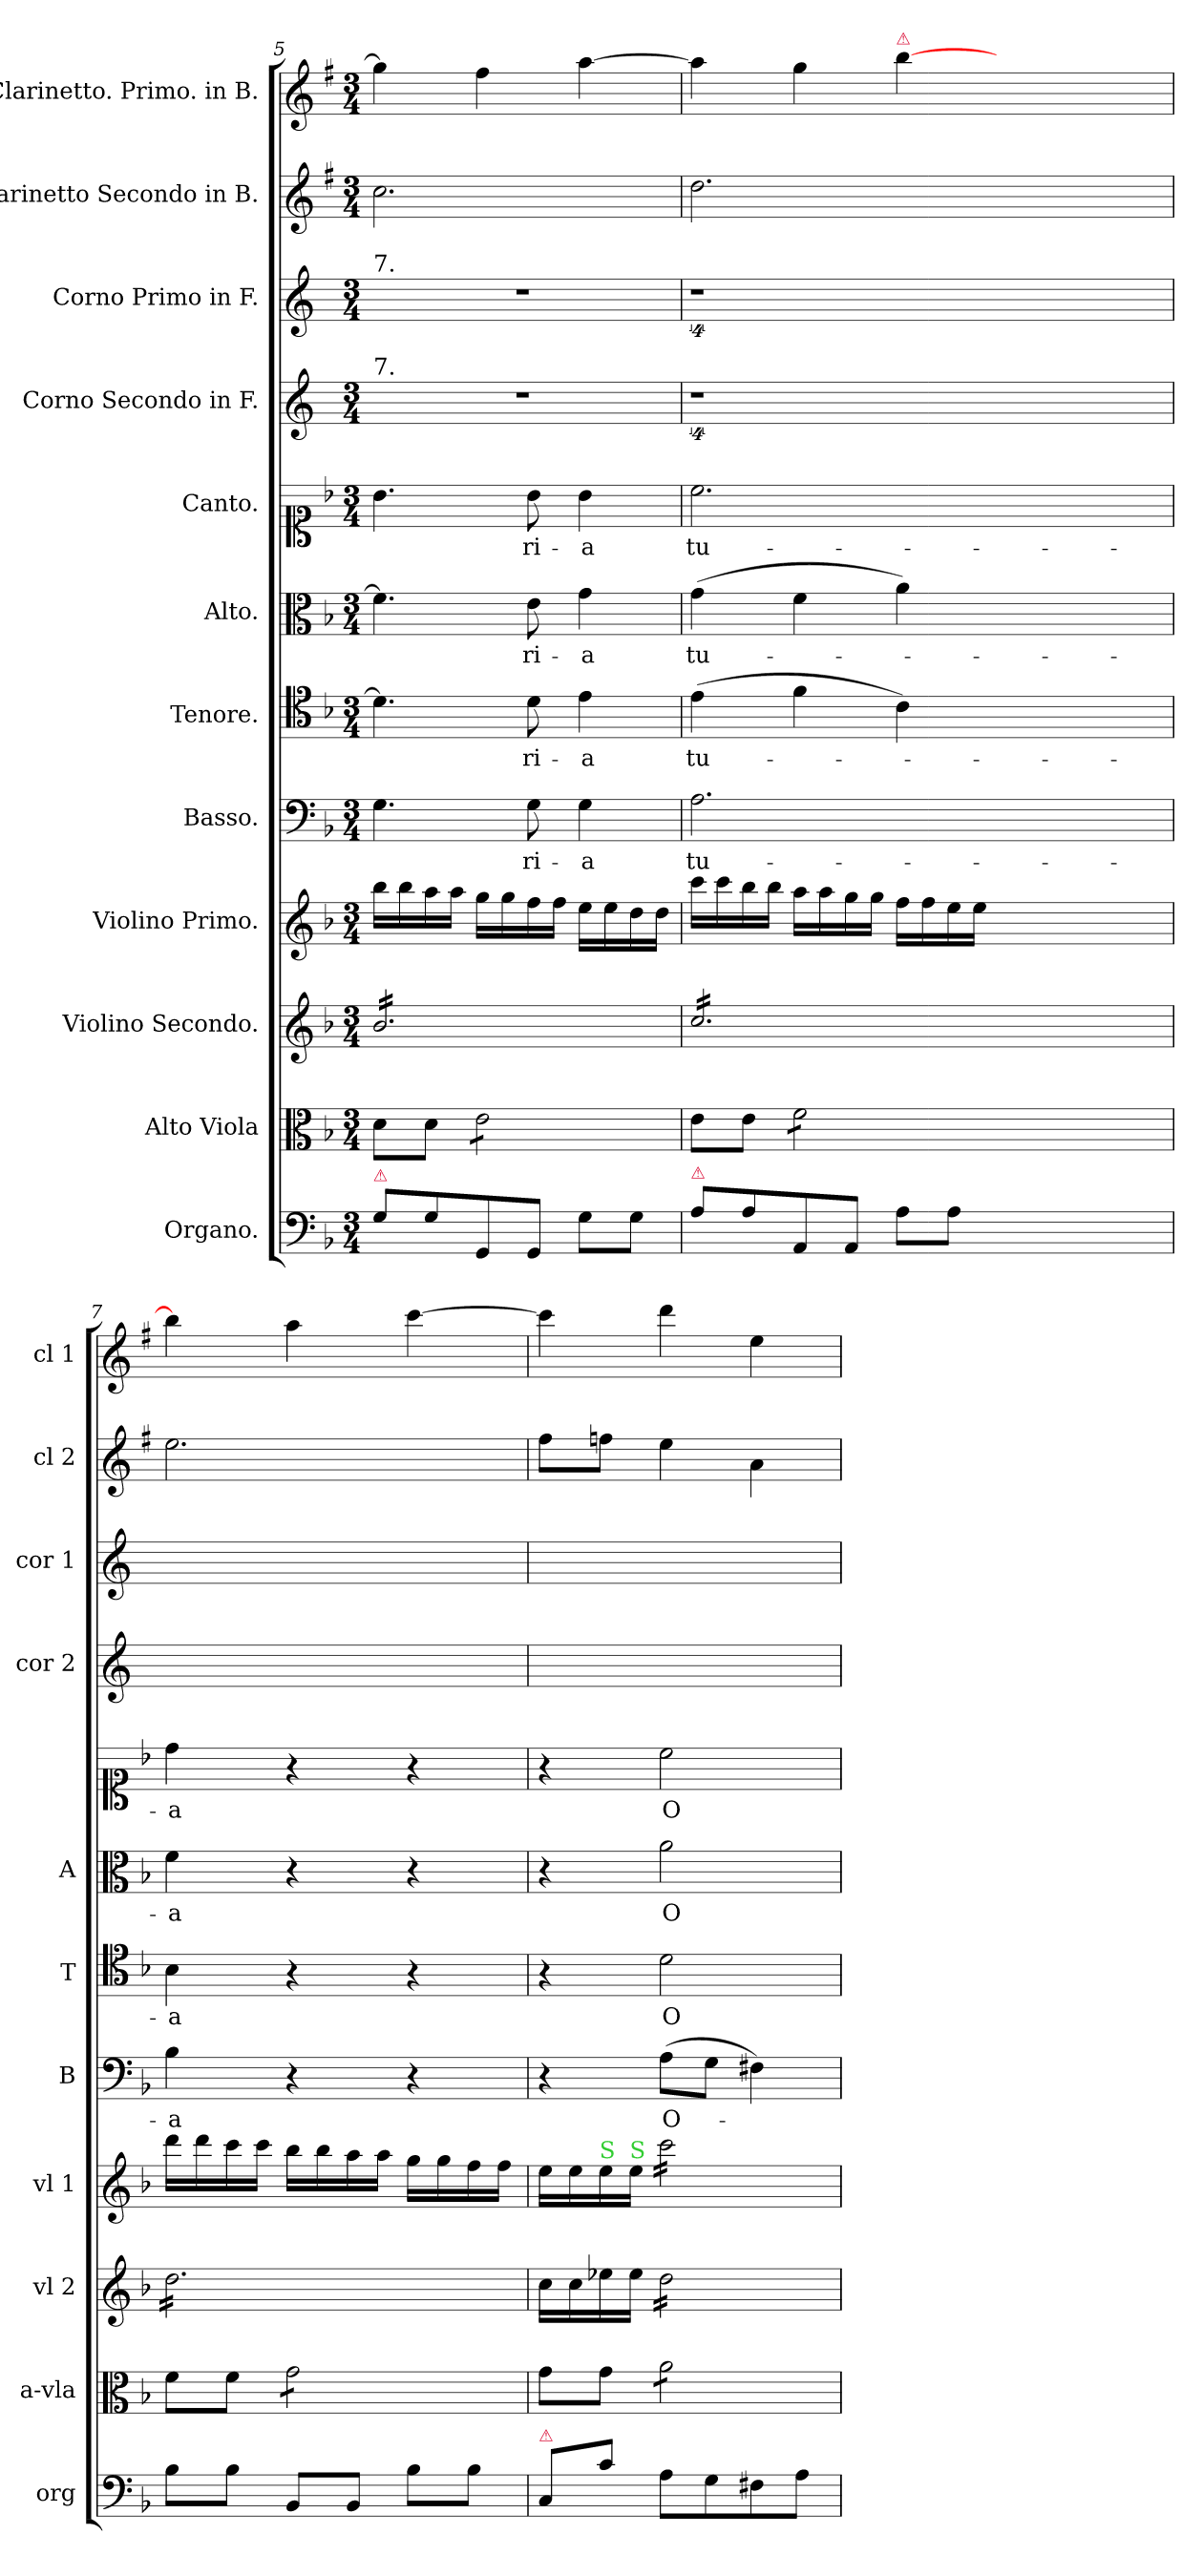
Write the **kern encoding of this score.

**kern	**kern	**kern	**kern	**kern	**text	**kern	**text	**kern	**text	**kern	**text	**kern	**kern	**kern	**kern
*part12	*part11	*part10	*part9	*part8	*part8	*part7	*part7	*part6	*part6	*part5	*part5	*part4	*part3	*part2	*part1
*staff12	*staff11	*staff10	*staff9	*staff8	*staff8	*staff7	*staff7	*staff6	*staff6	*staff5	*staff5	*staff4	*staff3	*staff2	*staff1
*I"Organo.	*I"Alto Viola	*I"Violino Secondo.	*I"Violino Primo.	*I"Basso.	*	*I"Tenore.	*	*I"Alto.	*	*I"Canto.	*	*I"Corno Secondo in F.	*I"Corno Primo in F.	*I"Clarinetto Secondo in B.	*I"Clarinetto. Primo. in B.
*I'org	*I'a-vla	*I'vl 2	*I'vl 1	*I'B	*	*I'T	*	*I'A	*	*	*	*I'cor 2	*I'cor 1	*I'cl 2	*I'cl 1
*clefF4	*clefC3	*clefG2	*clefG2	*clefF4	*	*clefC4	*	*clefC3	*	*clefC1	*	*clefG2	*clefG2	*clefG2	*clefG2
*	*	*	*	*	*	*	*	*	*	*	*	*ITrd4c7	*ITrd4c7	*ITrd1c2	*ITrd1c2
*k[b-]	*k[b-]	*k[b-]	*k[b-]	*k[b-]	*	*k[b-]	*	*k[b-]	*	*k[b-]	*	*k[b-]	*k[b-]	*k[b-]	*k[b-]
*F:	*F:	*F:	*F:	*F:	*	*F:	*	*F:	*	*F:	*	*	*	*F:	*F:
*M3/4	*M3/4	*M3/4	*M3/4	*M3/4	*	*M3/4	*	*M3/4	*	*M3/4	*	*M3/4	*M3/4	*M3/4	*M3/4
=5	=5	=5	=5	=5	=5	=5	=5	=5	=5	=5	=5	=5	=5	=5	=5
!	!	!	!	!	!	!	!	!	!	!	!	!	!LO:TX:a:t=7.	!	!
!	!	!	!	!	!	!	!	!	!	!	!	!LO:TX:a:t=7.	!	!	!
!LO:TX:a:color=crimson:t=⚠	!	!	!	!	!	!	!	!	!	!	!	!	!	!	!
*	*	*tremolo	*	*	*	*	*	*	*	*	*	*	*	*	*
8G\L	8d\L	16b-/LL	16bb-\LL	4.G\	.	4.d\]	.	4.f\]	.	4.b-\	.	2.r	2.r	2.b-\	4ff\]
.	.	16b-/	16bb-\	.	.	.	.	.	.	.	.	.	.	.	.
8G\	8d\J	16b-/	16aa\	.	.	.	.	.	.	.	.	.	.	.	.
.	.	16b-/	16aa\JJ	.	.	.	.	.	.	.	.	.	.	.	.
*	*tremolo	*	*	*	*	*	*	*	*	*	*	*	*	*	*
8GG/	8e\L	16b-/	16gg\LL	.	.	.	.	.	.	.	.	.	.	.	4ee\
.	.	16b-/	16gg\	.	.	.	.	.	.	.	.	.	.	.	.
8GG/J	8e\	16b-/	16ff\	8G\	-ri-	8d\	-ri-	8e\	-ri-	8b-\	-ri-	.	.	.	.
.	.	16b-/	16ff\JJ	.	.	.	.	.	.	.	.	.	.	.	.
8G\L	8e\	16b-/	16ee\LL	4G\	-a	4e\	-a	4g\	-a	4b-\	-a	.	.	.	[4gg\
.	.	16b-/	16ee\	.	.	.	.	.	.	.	.	.	.	.	.
8G\J	8e\J	16b-/	16dd\	.	.	.	.	.	.	.	.	.	.	.	.
*	*Xtremolo	*	*	*	*	*	*	*	*	*	*	*	*	*	*
.	.	16b-/JJ	16dd\JJ	.	.	.	.	.	.	.	.	.	.	.	.
=6	=6	=6	=6	=6	=6	=6	=6	=6	=6	=6	=6	=6	=6	=6	=6
!LO:TX:a:color=crimson:t=⚠	!	!	!	!	!	!	!	!	!	!	!	!	!	!	!
8A\L	8e\L	16cc/LL	16ccc\LL	2.A\	tu-	(4e\	tu-	(4g\	tu-	2.cc\	tu-	4%9r	4%9r	2.cc\	4gg\]
.	.	16cc/	16ccc\	.	.	.	.	.	.	.	.	.	.	.	.
8A\	8e\J	16cc/	16bb-\	.	.	.	.	.	.	.	.	.	.	.	.
.	.	16cc/	16bb-\JJ	.	.	.	.	.	.	.	.	.	.	.	.
*	*tremolo	*	*	*	*	*	*	*	*	*	*	*	*	*	*
8AA/	8f\L	16cc/	16aa\LL	.	.	4f\	.	4f\	.	.	.	.	.	.	4ff\
.	.	16cc/	16aa\	.	.	.	.	.	.	.	.	.	.	.	.
8AA/J	8f\	16cc/	16gg\	.	.	.	.	.	.	.	.	.	.	.	.
.	.	16cc/	16gg\JJ	.	.	.	.	.	.	.	.	.	.	.	.
!	!	!	!	!	!	!	!	!	!	!	!	!	!	!	!LO:TX:a:color=crimson:t=⚠
8A\L	8f\	16cc/	16ff\LL	.	.	4c\)	.	4a\)	.	.	.	.	.	.	[4aa\
.	.	16cc/	16ff\	.	.	.	.	.	.	.	.	.	.	.	.
8A\J	8f\J	16cc/	16ee\	.	.	.	.	.	.	.	.	.	.	.	.
*	*Xtremolo	*	*	*	*	*	*	*	*	*	*	*	*	*	*
.	.	16cc/JJ	16ee\JJ	.	.	.	.	.	.	.	.	.	.	.	.
1.ryy	1.ryy	1.ryy	1.ryy	1.ryy	.	1.ryy	.	1.ryy	.	1.ryy	.	.	.	1.ryy	1.ryy
=7	=7	=7	=7	=7	=7	=7	=7	=7	=7	=7	=7	=7	=7	=7	=7
8B-\L	8f\L	16dd\LL	16ddd\LL	4B-\	-a	4B-\	-a	4f\	-a	4dd\	-a	2.ryy	2.ryy	2.dd\	4aa\]
.	.	16dd\	16ddd\	.	.	.	.	.	.	.	.	.	.	.	.
8B-\J	8f\J	16dd\	16ccc\	.	.	.	.	.	.	.	.	.	.	.	.
.	.	16dd\	16ccc\JJ	.	.	.	.	.	.	.	.	.	.	.	.
*	*tremolo	*	*	*	*	*	*	*	*	*	*	*	*	*	*
8BB-/L	8g\L	16dd\	16bb-\LL	4r	.	4r	.	4r	.	4r	.	.	.	.	4gg\
.	.	16dd\	16bb-\	.	.	.	.	.	.	.	.	.	.	.	.
8BB-/J	8g\	16dd\	16aa\	.	.	.	.	.	.	.	.	.	.	.	.
.	.	16dd\	16aa\JJ	.	.	.	.	.	.	.	.	.	.	.	.
8B-\L	8g\	16dd\	16gg\LL	4r	.	4r	.	4r	.	4r	.	.	.	.	[4bb-\
.	.	16dd\	16gg\	.	.	.	.	.	.	.	.	.	.	.	.
8B-\J	8g\J	16dd\	16ff\	.	.	.	.	.	.	.	.	.	.	.	.
*	*Xtremolo	*	*	*	*	*	*	*	*	*	*	*	*	*	*
.	.	16dd\JJ	16ff\JJ	.	.	.	.	.	.	.	.	.	.	.	.
*	*	*Xtremolo	*	*	*	*	*	*	*	*	*	*	*	*	*
=8	=8	=8	=8	=8	=8	=8	=8	=8	=8	=8	=8	=8	=8	=8	=8
!LO:TX:a:color=crimson:t=⚠	!	!	!	!	!	!	!	!	!	!	!	!	!	!	!
8C/L	8g\L	16cc\LL	16ee\LL	4r	.	4r	.	4r	.	4r	.	2.ryy	2.ryy	8ee\L	4bb-\]
.	.	16cc\	16ee\	.	.	.	.	.	.	.	.	.	.	.	.
!	!	!	!LO:TX:a:color=limegreen:t=S	!	!	!	!	!	!	!	!	!	!	!	!
8c\J	8g\J	16ee-X\	16ee\	.	.	.	.	.	.	.	.	.	.	8ee-X\J	.
!	!	!	!LO:TX:a:color=limegreen:t=S	!	!	!	!	!	!	!	!	!	!	!	!
.	.	16ee-\JJ	16ee\JJ	.	.	.	.	.	.	.	.	.	.	.	.
*	*tremolo	*	*	*	*	*	*	*	*	*	*	*	*	*	*
*	*	*tremolo	*	*	*	*	*	*	*	*	*	*	*	*	*
*	*	*	*tremolo	*	*	*	*	*	*	*	*	*	*	*	*
8A\L	8a\L	16dd\LL	16ccc\LL	(8A\L	O-	2d\	O-	2a\	O-	2cc\	O-	.	.	4dd\	4ccc\
.	.	16dd\	16ccc\	.	.	.	.	.	.	.	.	.	.	.	.
8G\	8a\	16dd\	16ccc\	8G\J	.	.	.	.	.	.	.	.	.	.	.
.	.	16dd\	16ccc\	.	.	.	.	.	.	.	.	.	.	.	.
8F#X\	8a\	16dd\	16ccc\	4F#X\)	.	.	.	.	.	.	.	.	.	4g\	4dd\
.	.	16dd\	16ccc\	.	.	.	.	.	.	.	.	.	.	.	.
8A\J	8a\J	16dd\	16ccc\	.	.	.	.	.	.	.	.	.	.	.	.
*	*Xtremolo	*	*	*	*	*	*	*	*	*	*	*	*	*	*
.	.	16dd\JJ	16ccc\JJ	.	.	.	.	.	.	.	.	.	.	.	.
*	*	*	*Xtremolo	*	*	*	*	*	*	*	*	*	*	*	*
*	*	*Xtremolo	*	*	*	*	*	*	*	*	*	*	*	*	*
=	=	=	=	=	=	=	=	=	=	=	=	=	=	=	=
*-	*-	*-	*-	*-	*-	*-	*-	*-	*-	*-	*-	*-	*-	*-	*-
